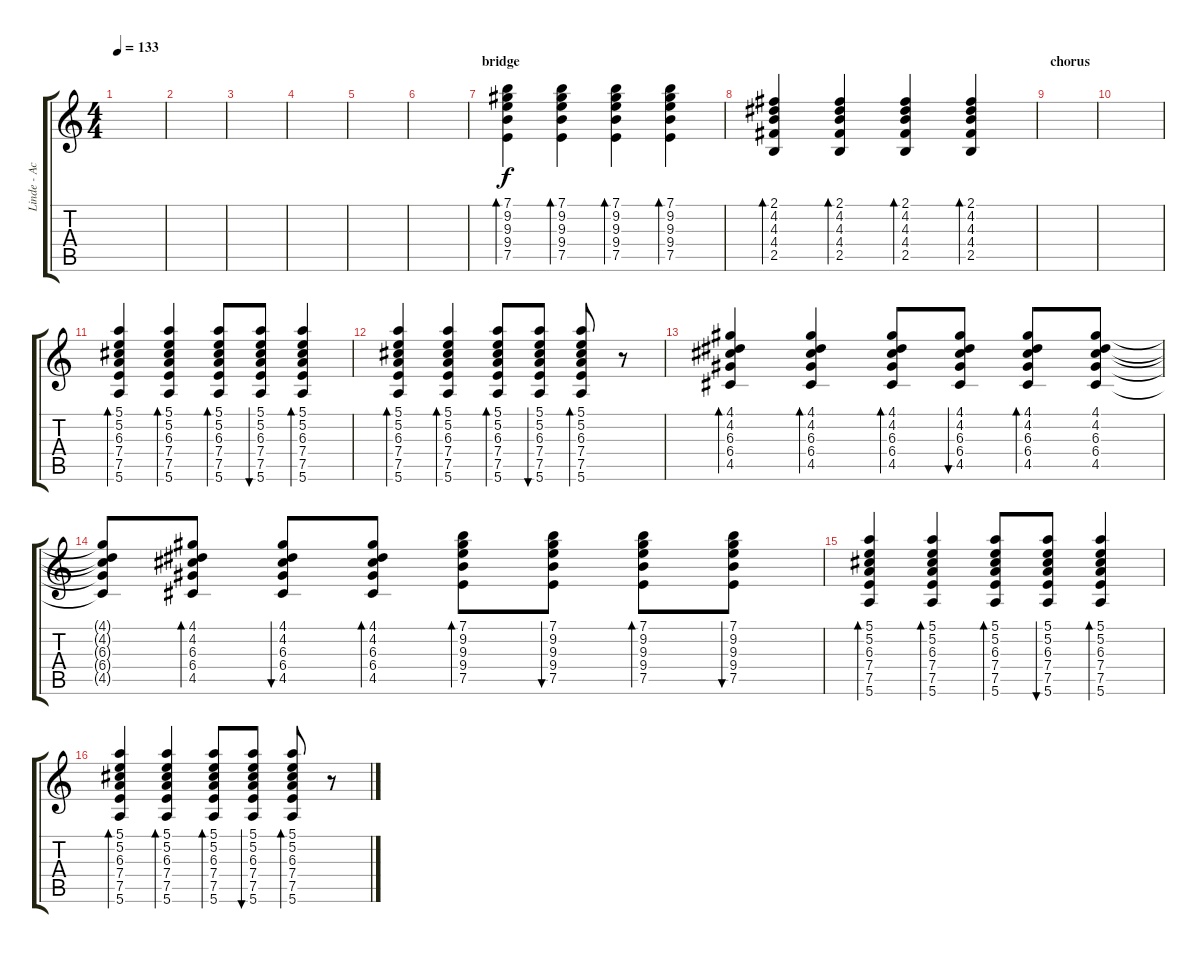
\track ("Linde - Acoustic" "Linde - Ac") {instrument acousticguitarsteel}
\staff {score tabs}
\tuning (E4 B3 G3 D3 A2 E2) {hide}
\ts (4 4)
\tempo 133
\clef g2
\ks c
|
|
|
|
|
|
\section ("" "bridge")
(7.1 9.2 9.3 9.4 7.5).4{bd 60} (7.1 9.2 9.3 9.4 7.5).4{bd 60} (7.1 9.2 9.3 9.4 7.5).4{bd 60} (7.1 9.2 9.3 9.4 7.5).4{bd 60} |
(2.1 4.2 4.3 4.4 2.5).4{bd 60} (2.1 4.2 4.3 4.4 2.5).4{bd 60} (2.1 4.2 4.3 4.4 2.5).4{bd 120} (2.1 4.2 4.3 4.4 2.5).4{bd 120} |
\section ("" "chorus")
|
|
(5.1 5.2 6.3 7.4 7.5 5.6).4{bd 60} (5.1 5.2 6.3 7.4 7.5 5.6).4{bd 60} (5.1 5.2 6.3 7.4 7.5 5.6).8{bd 60} (5.1 5.2 6.3 7.4 7.5 5.6).8{bu 60} (5.1 5.2 6.3 7.4 7.5 5.6).4{bd 60} |
(5.1 5.2 6.3 7.4 7.5 5.6).4{bd 60} (5.1 5.2 6.3 7.4 7.5 5.6).4{bd 60} (5.1 5.2 6.3 7.4 7.5 5.6).8{bd 60} (5.1 5.2 6.3 7.4 7.5 5.6).8{bu 60} (5.1 5.2 6.3 7.4 7.5 5.6).8{bd 60} r.8 |
(4.1 4.2 6.3 6.4 4.5).4{bd 60} (4.1 4.2 6.3 6.4 4.5).4{bd 60} (4.1 4.2 6.3 6.4 4.5).8{bd 60} (4.1 4.2 6.3 6.4 4.5).8{bu 60} (4.1 4.2 6.3 6.4 4.5).8{bd 60} (4.1 4.2 6.3 6.4 4.5).8 |
(4.1{t} 4.2{t} 6.3{t} 6.4{t} 4.5{t}).8 (4.1 4.2 6.3 6.4 4.5).8{bd 60} (4.1 4.2 6.3 6.4 4.5).8{bu 60} (4.1 4.2 6.3 6.4 4.5).8{bd 60} (7.1 9.2 9.3 9.4 7.5).8{bd 60} (7.1 9.2 9.3 9.4 7.5).8{bu 60} (7.1 9.2 9.3 9.4 7.5).8{bd 60} (7.1 9.2 9.3 9.4 7.5).8{bu 60} |
(5.1 5.2 6.3 7.4 7.5 5.6).4{bd 60} (5.1 5.2 6.3 7.4 7.5 5.6).4{bd 60} (5.1 5.2 6.3 7.4 7.5 5.6).8{bd 60} (5.1 5.2 6.3 7.4 7.5 5.6).8{bu 60} (5.1 5.2 6.3 7.4 7.5 5.6).4{bd 60} |
(5.1 5.2 6.3 7.4 7.5 5.6).4{bd 60} (5.1 5.2 6.3 7.4 7.5 5.6).4{bd 60} (5.1 5.2 6.3 7.4 7.5 5.6).8{bd 60} (5.1 5.2 6.3 7.4 7.5 5.6).8{bu 60} (5.1 5.2 6.3 7.4 7.5 5.6).8{bd 60} r.8
